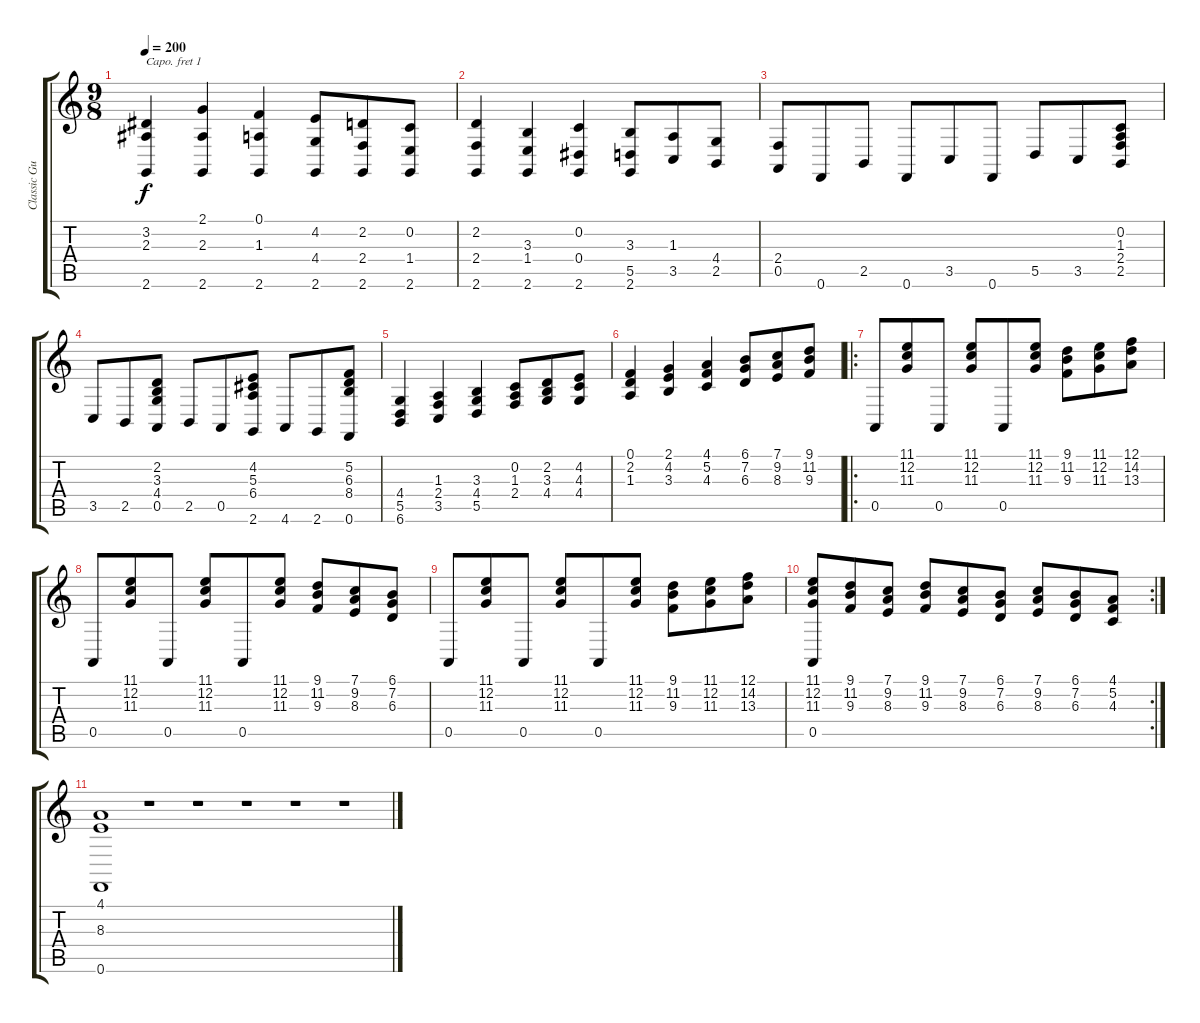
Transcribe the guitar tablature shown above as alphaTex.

\track ("Classic Guitar" "Classic Gu") {instrument acousticgrandpiano}
\staff {score tabs}
\capo 1
\tuning (E4 B3 G3 D3 Ab2 E2) {hide}
\ts (9 8)
\tempo 200
\clef g2
\ks c
(3.2 2.3 2.6).4{dy f} (2.1 2.3 2.6).4 (0.1 1.3 2.6).4 (4.2 4.4 2.6).8 (2.2 2.4 2.6).8 (0.2 1.4 2.6).8 |
(2.2 2.4 2.6).4 (3.3 1.4 2.6).4 (0.2 0.4 2.6).4 (3.3 5.5 2.6).8 (1.3 3.5).8 (4.4 2.5).8 |
(2.4 0.5).8 0.6.8 2.5.8 0.6.8 3.5.8 0.6.8 5.5.8 3.5.8 (0.2 1.3 2.4 2.5).8 |
3.5.8 2.5.8 (2.2 3.3 4.4 0.5).8 2.5.8 0.5.8 (4.2 5.3 6.4 2.6).8 4.6.8 2.6.8 (5.2 6.3 8.4 0.6).8 |
(4.4 5.5 6.6).4 (1.3 2.4 3.5).4 (3.3 4.4 5.5).4 (0.2 1.3 2.4).8 (2.2 3.3 4.4).8 (4.2 4.3 4.4).8 |
(0.1 2.2 1.3).4 (2.1 4.2 3.3).4 (4.1 5.2 4.3).4 (6.1 7.2 6.3).8 (7.1 9.2 8.3).8 (9.1 11.2 9.3).8 |
\ro
0.5.8 (11.1 12.2 11.3).8 0.5.8 (11.1 12.2 11.3).8 0.5.8 (11.1 12.2 11.3).8 (9.1 11.2 9.3).8 (11.1 12.2 11.3).8 (12.1 14.2 13.3).8 |
0.5.8 (11.1 12.2 11.3).8 0.5.8 (11.1 12.2 11.3).8 0.5.8 (11.1 12.2 11.3).8 (9.1 11.2 9.3).8 (7.1 9.2 8.3).8 (6.1 7.2 6.3).8 |
0.5.8 (11.1 12.2 11.3).8 0.5.8 (11.1 12.2 11.3).8 0.5.8 (11.1 12.2 11.3).8 (9.1 11.2 9.3).8 (11.1 12.2 11.3).8 (12.1 14.2 13.3).8 |
\rc 2
(11.1 12.2 11.3 0.5).8 (9.1 11.2 9.3).8 (7.1 9.2 8.3).8 (9.1 11.2 9.3).8 (7.1 9.2 8.3).8 (6.1 7.2 6.3).8 (7.1 9.2 8.3).8 (6.1 7.2 6.3).8 (4.1 5.2 4.3).8 |
(4.1 8.3 0.6).1 r.1 r.1 r.1 r.1 r.1
